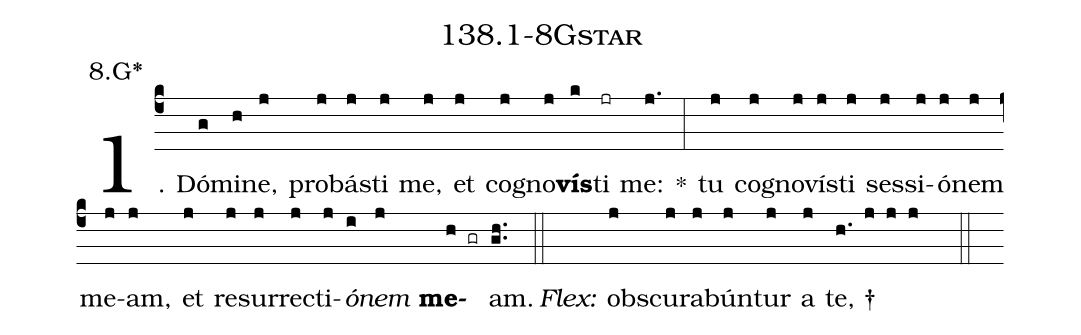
name: 138.1-8Gstar;
annotation: 8.G*;
%%
(c4)1. Dó(g)mi(h)ne,(j) pro(j)bás(j)ti(j) me,(j) et(j) co(j)gno(j)<b>vís</b>(k)ti(jr) me:(j.) *(:) tu(j) co(j)gno(j)vís(j)ti(j) ses(j)si(j)ó(j)nem(j) me(j)am,(j) et(j) re(j)sur(j)rec(j)ti(j)<i>ó</i>(i)<i>nem</i>(j) <b>me</b>(h gr)am.(gh..) (::)
<i>Flex:</i>()  obs(j)cu(j)ra(j)bún(j)tur(j) a(j) te, †(h. j j j  ::)
